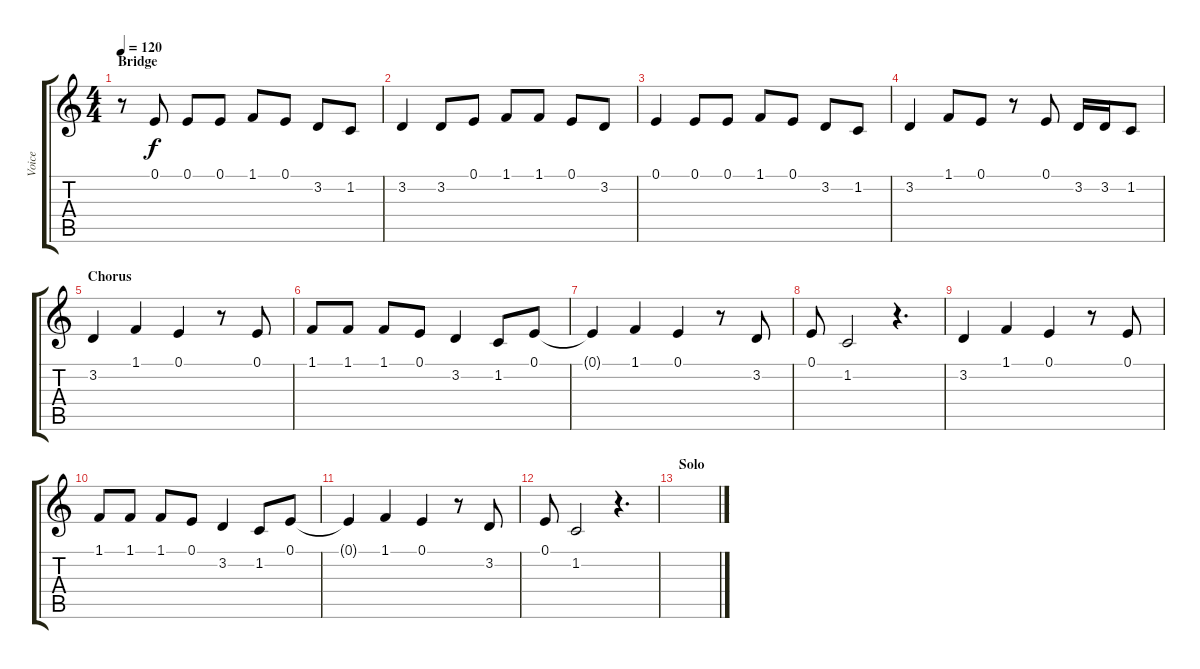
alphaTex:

\track ("Voice" "Voice") {instrument tenorsax}
\staff {score tabs}
\tuning (E4 B3 G3 D3 A2 E2) {hide}
\ts (4 4)
\section ("" "Bridge")
\tempo 120
\clef g2
\ks c
r.8{dy f} 0.1.8 0.1.8 0.1.8 1.1.8 0.1.8 3.2.8 1.2.8 |
3.2.4 3.2.8 0.1.8 1.1.8 1.1.8 0.1.8 3.2.8 |
0.1.4 0.1.8 0.1.8 1.1.8 0.1.8 3.2.8 1.2.8 |
3.2.4 1.1.8 0.1.8 r.8 0.1.8 3.2.16 3.2.16 1.2.8 |
\section ("" "Chorus")
3.2.4 1.1.4 0.1.4 r.8 0.1.8 |
1.1.8 1.1.8 1.1.8 0.1.8 3.2.4 1.2.8 0.1.8 |
0.1{t}.4 1.1.4 0.1.4 r.8 3.2.8 |
0.1.8 1.2.2 r.4{d} |
3.2.4 1.1.4 0.1.4 r.8 0.1.8 |
1.1.8 1.1.8 1.1.8 0.1.8 3.2.4 1.2.8 0.1.8 |
0.1{t}.4 1.1.4 0.1.4 r.8 3.2.8 |
0.1.8 1.2.2 r.4{d} |
\section ("" "Solo")
